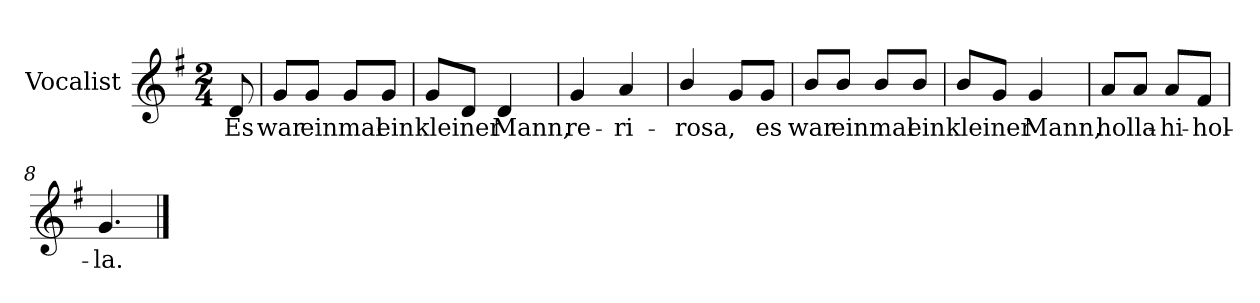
**kern	**text
*part1	*part1
*staff1	*staff1
*I"Vocalist	*
*k[f#]	*
*G:	*
*M2/4	*
=	=
8d	Es
=1	=1
8gL	war
8gJ	einmal
8gL	.
8gJ	ein
=2	=2
8gL	kleiner
8dJ	.
4d	Mann,
=3	=3
4g	re-
4a	-ri-
=4	=4
4b/	-rosa,
8gL	.
8gJ	es
=5	=5
8b/L	war
8b/J	einmal
8b/L	.
8b/J	ein
=6	=6
8b/L	kleiner
8gJ	.
4g	Mann,
=7	=7
8aL	holla-
8aJ	.
8aL	-hi-
8f#J	-hol-
=8	=8
4.g	-la.
==	==
*-	*-
